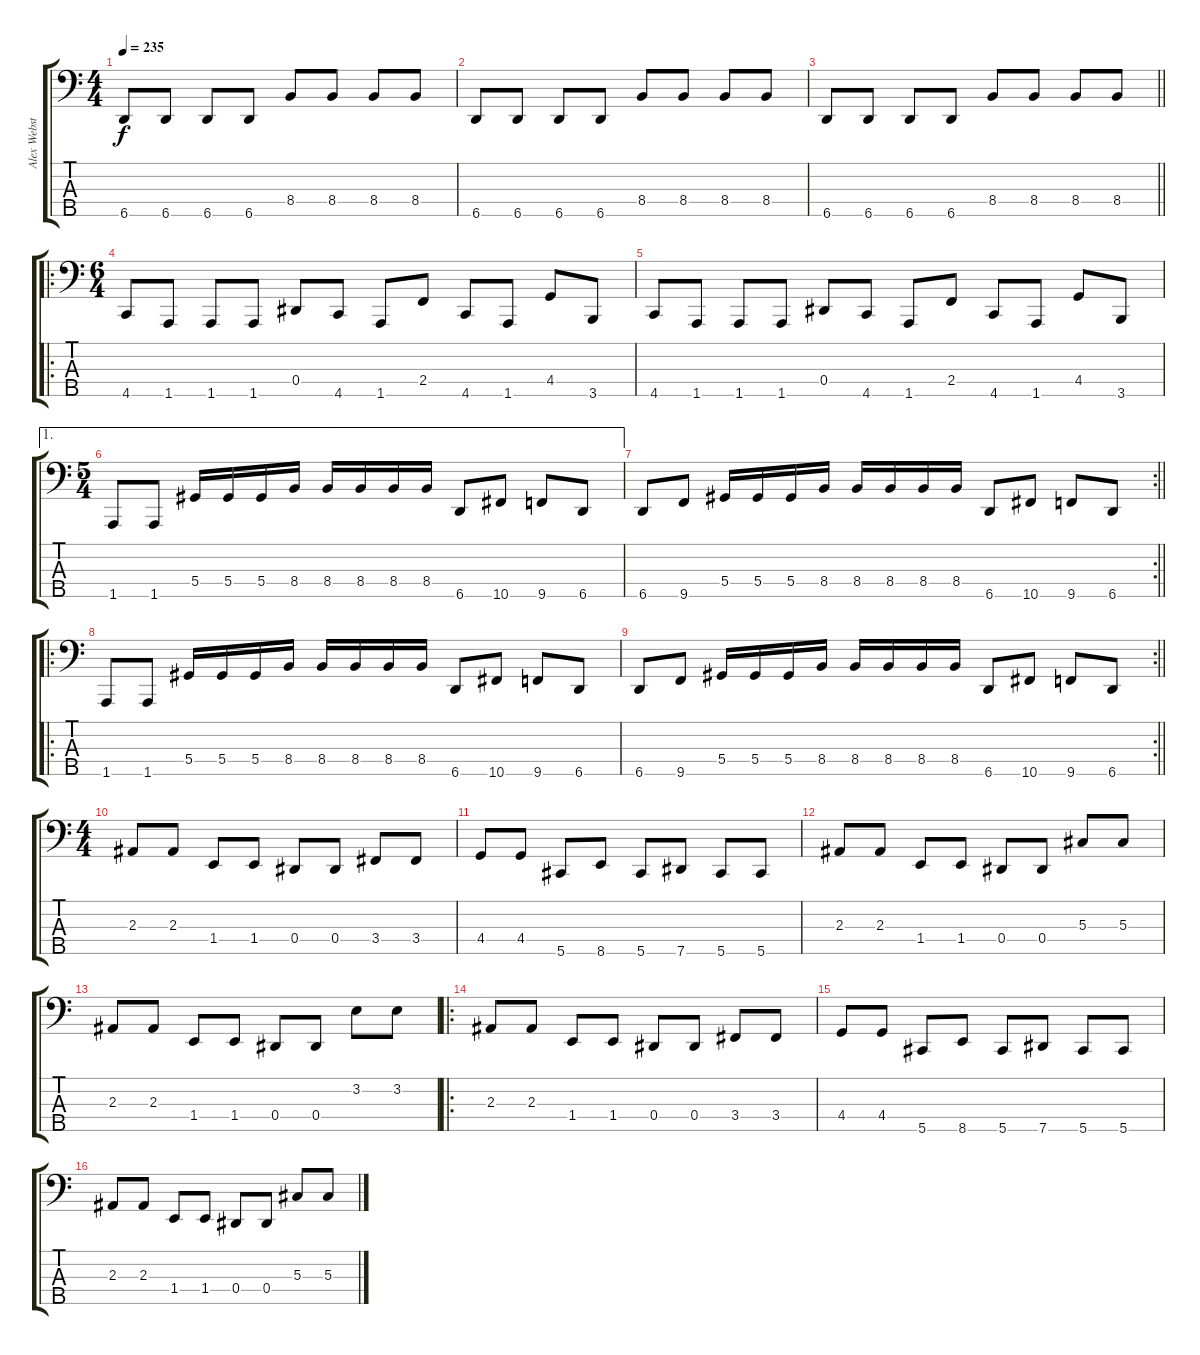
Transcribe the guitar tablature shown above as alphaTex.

\track ("Alex Webster" "Alex Webst") {instrument electricbassfinger}
\staff {score tabs}
\tuning (Gb2 Db2 Ab1 Eb1 Ab0) {hide}
\ts (4 4)
\tempo 235
\clef f4
\ks c
6.5.8{dy f} 6.5.8 6.5.8 6.5.8 8.4.8 8.4.8 8.4.8 8.4.8 |
6.5.8 6.5.8 6.5.8 6.5.8 8.4.8 8.4.8 8.4.8 8.4.8 |
\barLineRight lightlight
6.5.8 6.5.8 6.5.8 6.5.8 8.4.8 8.4.8 8.4.8 8.4.8 |
\ro
\ts (6 4)
\section ("" "")
4.5.8 1.5.8 1.5.8 1.5.8 0.4.8 4.5.8 1.5.8 2.4.8 4.5.8 1.5.8 4.4.8 3.5.8 |
4.5.8 1.5.8 1.5.8 1.5.8 0.4.8 4.5.8 1.5.8 2.4.8 4.5.8 1.5.8 4.4.8 3.5.8 |
\ae 1
\ts (5 4)
1.5.8 1.5.8 5.4.16 5.4.16 5.4.16 8.4.16 8.4.16 8.4.16 8.4.16 8.4.16 6.5.8 10.5.8 9.5.8 6.5.8 |
\rc 2
\barLineRight lightlight
6.5.8 9.5.8 5.4.16 5.4.16 5.4.16 8.4.16 8.4.16 8.4.16 8.4.16 8.4.16 6.5.8 10.5.8 9.5.8 6.5.8 |
\ro
1.5.8 1.5.8 5.4.16 5.4.16 5.4.16 8.4.16 8.4.16 8.4.16 8.4.16 8.4.16 6.5.8 10.5.8 9.5.8 6.5.8 |
\rc 2
\barLineRight lightlight
6.5.8 9.5.8 5.4.16 5.4.16 5.4.16 8.4.16 8.4.16 8.4.16 8.4.16 8.4.16 6.5.8 10.5.8 9.5.8 6.5.8 |
\ts (4 4)
\section ("" "")
2.3.8 2.3.8 1.4.8 1.4.8 0.4.8 0.4.8 3.4.8 3.4.8 |
4.4.8 4.4.8 5.5.8 8.5.8 5.5.8 7.5.8 5.5.8 5.5.8 |
2.3.8 2.3.8 1.4.8 1.4.8 0.4.8 0.4.8 5.3.8 5.3.8 |
2.3.8 2.3.8 1.4.8 1.4.8 0.4.8 0.4.8 3.2.8 3.2.8 |
\ro
2.3.8 2.3.8 1.4.8 1.4.8 0.4.8 0.4.8 3.4.8 3.4.8 |
4.4.8 4.4.8 5.5.8 8.5.8 5.5.8 7.5.8 5.5.8 5.5.8 |
2.3.8 2.3.8 1.4.8 1.4.8 0.4.8 0.4.8 5.3.8 5.3.8
